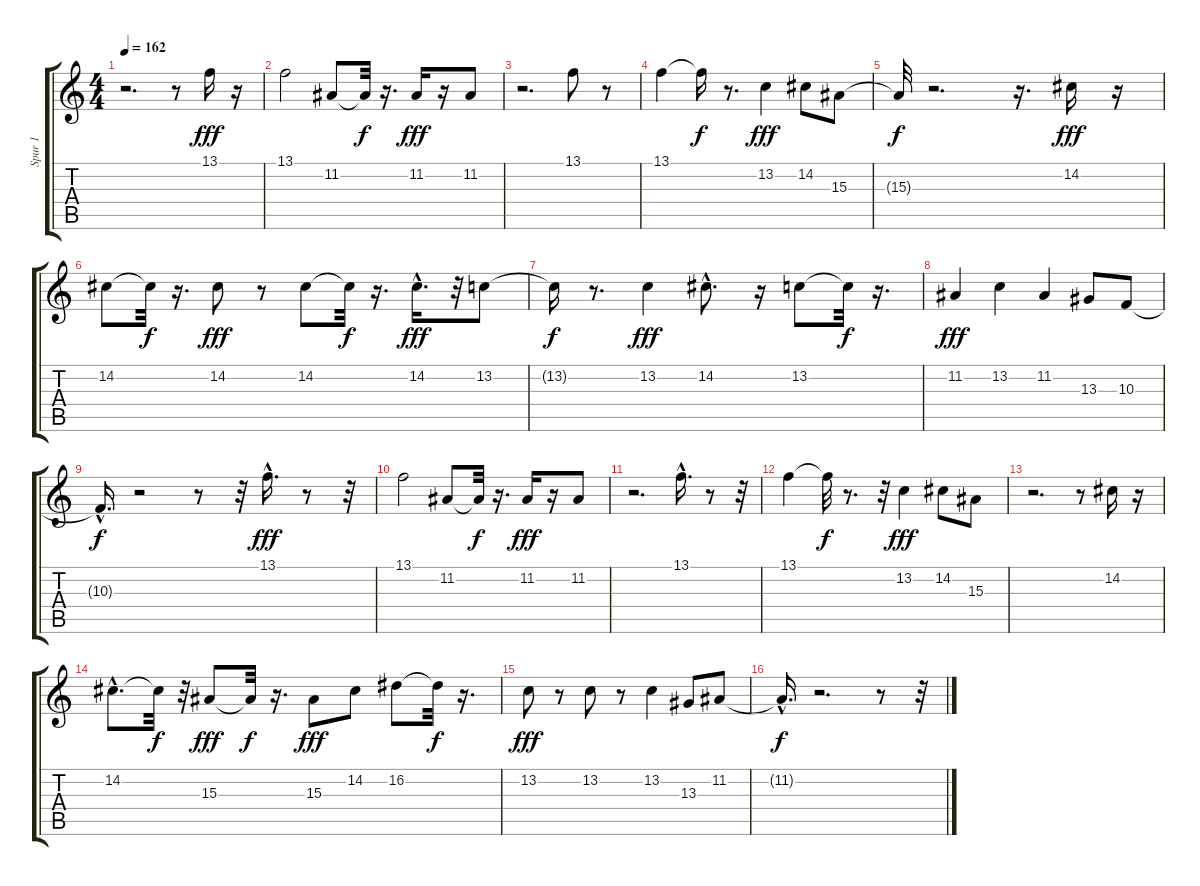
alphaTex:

\track ("Spur 1" "Spur 1") {instrument recorder}
\staff {score tabs}
\tuning (E4 B3 G3 D3 A2 E2) {hide}
\ts (4 4)
\tempo 162
\clef g2
\ks c
r.2{d dy f} r.8 13.1.16{dy fff} r.16 |
13.1.2 11.2.8 11.2{t}.32{dy f} r.16{d} 11.2.16{dy fff} r.16 11.2.8 |
r.2{d} 13.1.8 r.8 |
13.1.4 13.1{t}.16{dy f} r.8{d} 13.2.4{dy fff} 14.2.8 15.3.8 |
15.3{t}.32{dy f} r.2{d} r.16{d} 14.2.16{dy fff} r.16 |
14.2.8 14.2{t}.32{dy f} r.16{d} 14.2.8{dy fff} r.8 14.2.8 14.2{t}.32{dy f} r.16{d} 14.2{hac}.16{d dy fff} r.32 13.2.8 |
13.2{t}.16{dy f} r.8{d} 13.2.4{dy fff} 14.2{hac}.8{d} r.16 13.2.8 13.2{t}.32{dy f} r.16{d} |
11.2.4{dy fff} 13.2.4 11.2.4 13.3.8 10.3.8 |
10.3{hac t}.16{d dy f} r.2 r.8 r.32 13.1{hac}.16{d dy fff} r.8 r.32 |
13.1.2 11.2.8 11.2{t}.32{dy f} r.16{d} 11.2.16{dy fff} r.16 11.2.8 |
r.2{d} 13.1{hac}.16{d} r.8 r.32 |
13.1.4 13.1{t}.32{dy f} r.8{d} r.32 13.2.4{dy fff} 14.2.8 15.3.8 |
r.2{d} r.8 14.2.16 r.16 |
14.2{hac}.8{d} 14.2{t}.32{dy f} r.32 15.3.8{dy fff} 15.3{t}.32{dy f} r.16{d} 15.3.8{dy fff} 14.2.8 16.2.8 16.2{t}.32{dy f} r.16{d} |
13.2.8{dy fff} r.8 13.2.8 r.8 13.2.4 13.3.8 11.2.8 |
11.2{hac t}.16{d dy f} r.2{d} r.8 r.32
